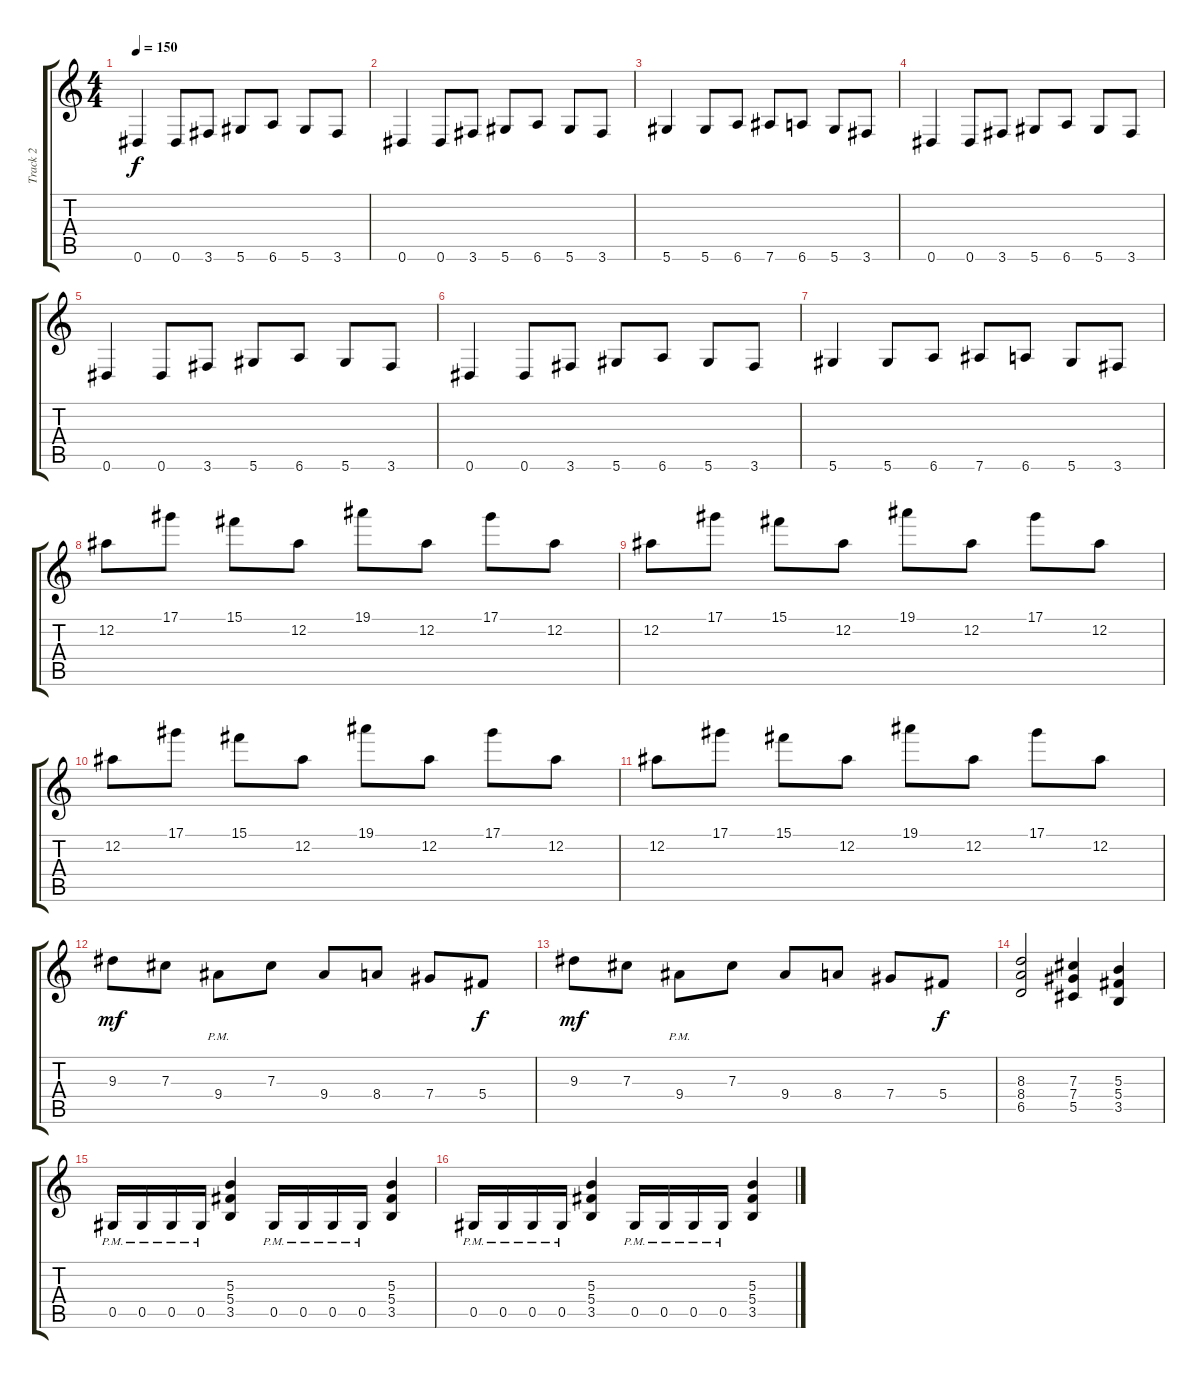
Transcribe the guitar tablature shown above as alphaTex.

\track ("Track 2" "Track 2") {instrument distortionguitar}
\staff {score tabs}
\tuning (Eb4 Bb3 Gb3 Db3 Ab2 Eb2) {hide}
\ts (4 4)
\tempo 150
\clef g2
\ks c
0.6.4{dy f} 0.6.8 3.6.8 5.6.8 6.6.8 5.6.8 3.6.8 |
0.6.4 0.6.8 3.6.8 5.6.8 6.6.8 5.6.8 3.6.8 |
5.6.4 5.6.8 6.6.8 7.6.8 6.6.8 5.6.8 3.6.8 |
0.6.4 0.6.8 3.6.8 5.6.8 6.6.8 5.6.8 3.6.8 |
0.6.4 0.6.8 3.6.8 5.6.8 6.6.8 5.6.8 3.6.8 |
0.6.4 0.6.8 3.6.8 5.6.8 6.6.8 5.6.8 3.6.8 |
5.6.4 5.6.8 6.6.8 7.6.8 6.6.8 5.6.8 3.6.8 |
12.2.8 17.1.8 15.1.8 12.2.8 19.1.8 12.2.8 17.1.8 12.2.8 |
12.2.8 17.1.8 15.1.8 12.2.8 19.1.8 12.2.8 17.1.8 12.2.8 |
12.2.8 17.1.8 15.1.8 12.2.8 19.1.8 12.2.8 17.1.8 12.2.8 |
12.2.8 17.1.8 15.1.8 12.2.8 19.1.8 12.2.8 17.1.8 12.2.8 |
9.3.8{dy mf} 7.3.8 9.4{pm}.8 7.3.8 9.4.8 8.4.8 7.4.8 5.4.8{dy f} |
9.3.8{dy mf} 7.3.8 9.4{pm}.8 7.3.8 9.4.8 8.4.8 7.4.8 5.4.8{dy f} |
(8.3 8.4 6.5).2 (7.3 7.4 5.5).4 (5.3 5.4 3.5).4 |
0.5{pm}.16 0.5{pm}.16 0.5{pm}.16 0.5{pm}.16 (5.3 5.4 3.5).4 0.5{pm}.16 0.5{pm}.16 0.5{pm}.16 0.5{pm}.16 (5.3 5.4 3.5).4 |
0.5{pm}.16 0.5{pm}.16 0.5{pm}.16 0.5{pm}.16 (5.3 5.4 3.5).4 0.5{pm}.16 0.5{pm}.16 0.5{pm}.16 0.5{pm}.16 (5.3 5.4 3.5).4
